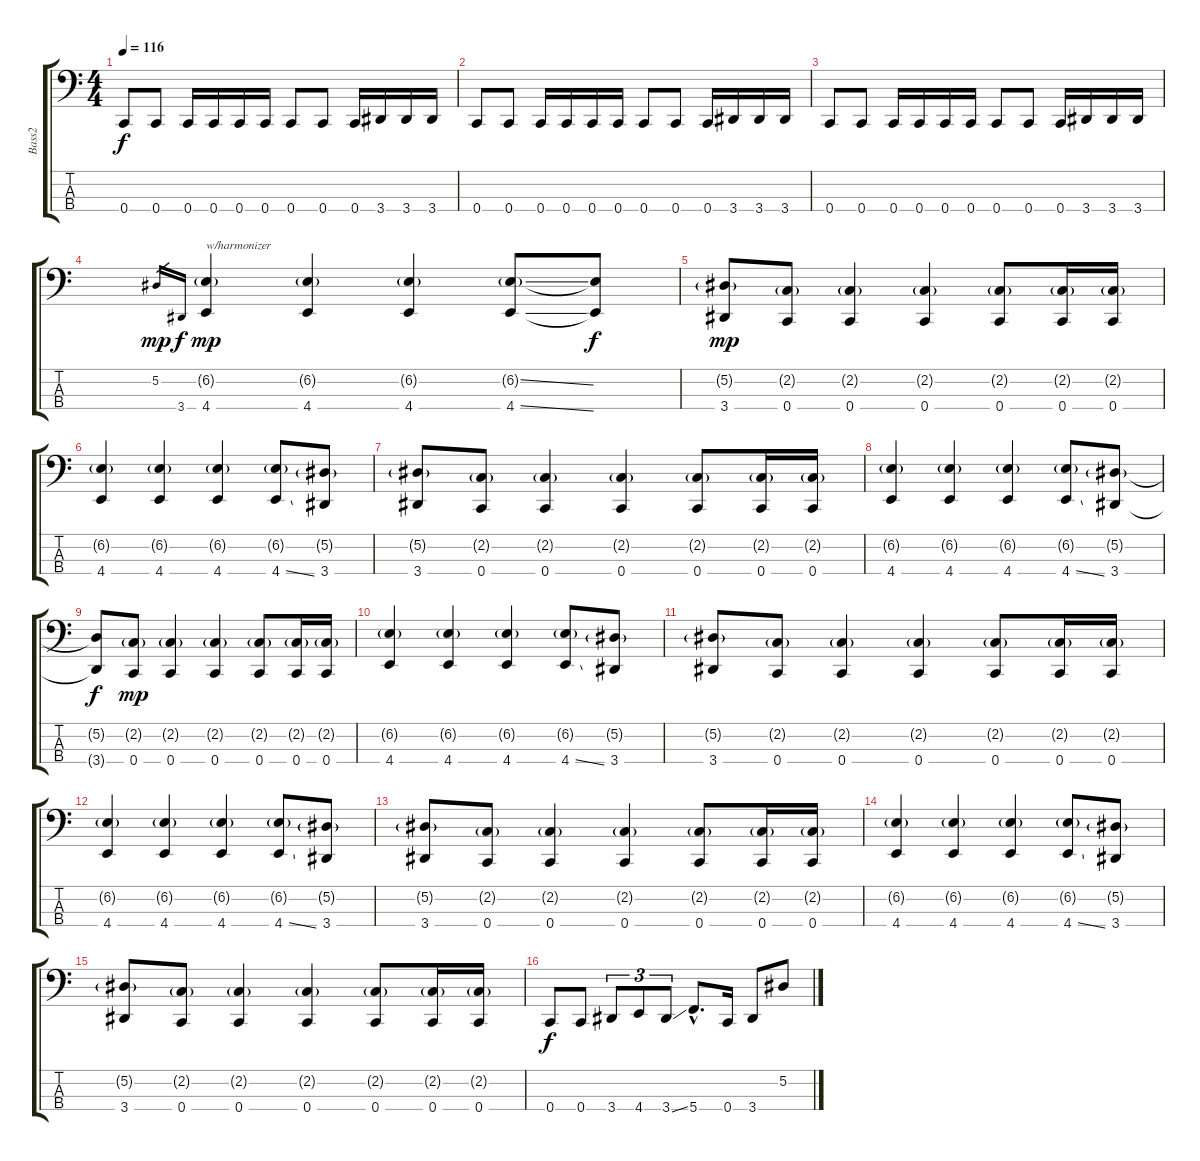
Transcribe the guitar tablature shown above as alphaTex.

\track ("Bass2" "Bass2") {instrument slapbass1}
\staff {score tabs}
\tuning (Eb2 Bb1 F1 C1) {hide}
\ts (4 4)
\tempo 116
\clef f4
\ks c
0.4.8{dy f} 0.4.8 0.4.16 0.4.16 0.4.16 0.4.16 0.4.8 0.4.8 0.4.16 3.4.16 3.4.16 3.4.16 |
0.4.8 0.4.8 0.4.16 0.4.16 0.4.16 0.4.16 0.4.8 0.4.8 0.4.16 3.4.16 3.4.16 3.4.16 |
0.4.8 0.4.8 0.4.16 0.4.16 0.4.16 0.4.16 0.4.8 0.4.8 0.4.16 3.4.16 3.4.16 3.4.16 |
5.2.16{gr dy mp} 3.4.16{gr dy f} (6.2{g} 4.4).4{txt "w/harmonizer" dy mp} (6.2{g} 4.4).4 (6.2{g} 4.4).4 (6.2{ss g} 4.4{ss}).8 (6.2{t} 4.4{t}).8{dy f} |
(5.2{g} 3.4).8{dy mp} (2.2{g} 0.4).8 (2.2{g} 0.4).4 (2.2{g} 0.4).4 (2.2{g} 0.4).8 (2.2{g} 0.4).16 (2.2{g} 0.4).16 |
(6.2{g} 4.4).4 (6.2{g} 4.4).4 (6.2{g} 4.4).4 (6.2{g} 4.4{ss}).8 (5.2{g} 3.4).8 |
(5.2{g} 3.4).8 (2.2{g} 0.4).8 (2.2{g} 0.4).4 (2.2{g} 0.4).4 (2.2{g} 0.4).8 (2.2{g} 0.4).16 (2.2{g} 0.4).16 |
(6.2{g} 4.4).4 (6.2{g} 4.4).4 (6.2{g} 4.4).4 (6.2{g} 4.4{ss}).8 (5.2{g} 3.4).8 |
(5.2{t} 3.4{t}).8{dy f} (2.2{g} 0.4).8{dy mp} (2.2{g} 0.4).4 (2.2{g} 0.4).4 (2.2{g} 0.4).8 (2.2{g} 0.4).16 (2.2{g} 0.4).16 |
(6.2{g} 4.4).4 (6.2{g} 4.4).4 (6.2{g} 4.4).4 (6.2{g} 4.4{ss}).8 (5.2{g} 3.4).8 |
(5.2{g} 3.4).8 (2.2{g} 0.4).8 (2.2{g} 0.4).4 (2.2{g} 0.4).4 (2.2{g} 0.4).8 (2.2{g} 0.4).16 (2.2{g} 0.4).16 |
(6.2{g} 4.4).4 (6.2{g} 4.4).4 (6.2{g} 4.4).4 (6.2{g} 4.4{ss}).8 (5.2{g} 3.4).8 |
(5.2{g} 3.4).8 (2.2{g} 0.4).8 (2.2{g} 0.4).4 (2.2{g} 0.4).4 (2.2{g} 0.4).8 (2.2{g} 0.4).16 (2.2{g} 0.4).16 |
(6.2{g} 4.4).4 (6.2{g} 4.4).4 (6.2{g} 4.4).4 (6.2{g} 4.4{ss}).8 (5.2{g} 3.4).8 |
(5.2{g} 3.4).8 (2.2{g} 0.4).8 (2.2{g} 0.4).4 (2.2{g} 0.4).4 (2.2{g} 0.4).8 (2.2{g} 0.4).16 (2.2{g} 0.4).16 |
0.4.8{dy f} 0.4.8 3.4.8{tu (3 2)} 4.4.8{tu (3 2)} 3.4{ss}.8{tu (3 2)} 5.4{hac}.8{d} 0.4.16 3.4.8 5.2.8
